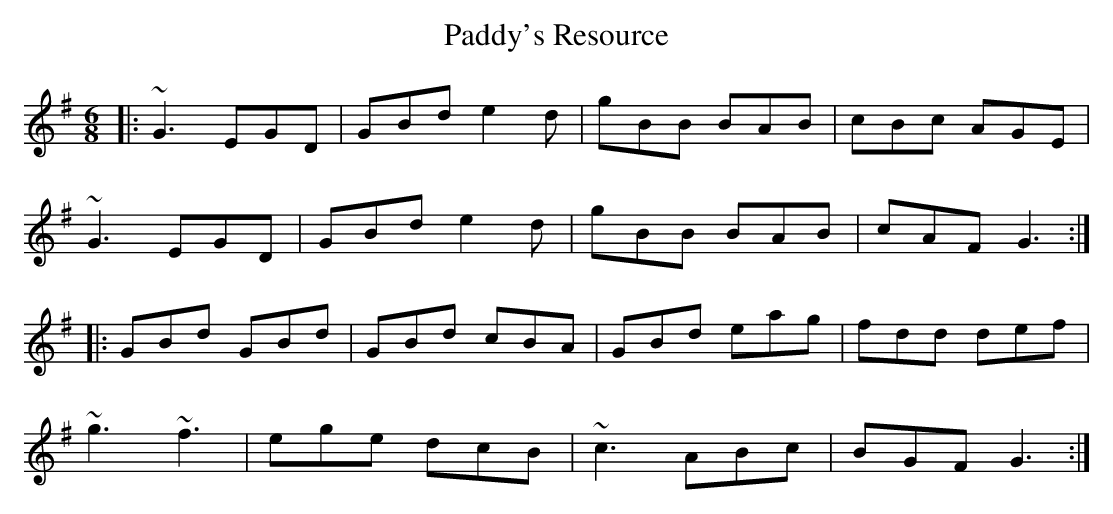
X:1
T:Paddy's Resource
M:6/8
K:G
|: ~G3 EGD | GBd e2d | gBB BAB | cBc AGE |
~G3 EGD | GBd e2d | gBB BAB | cAF G3 :|
|: GBd GBd | GBd cBA | GBd eag | fdd def |
~g3 ~f3 | ege dcB | ~c3 ABc | BGF G3 :|
